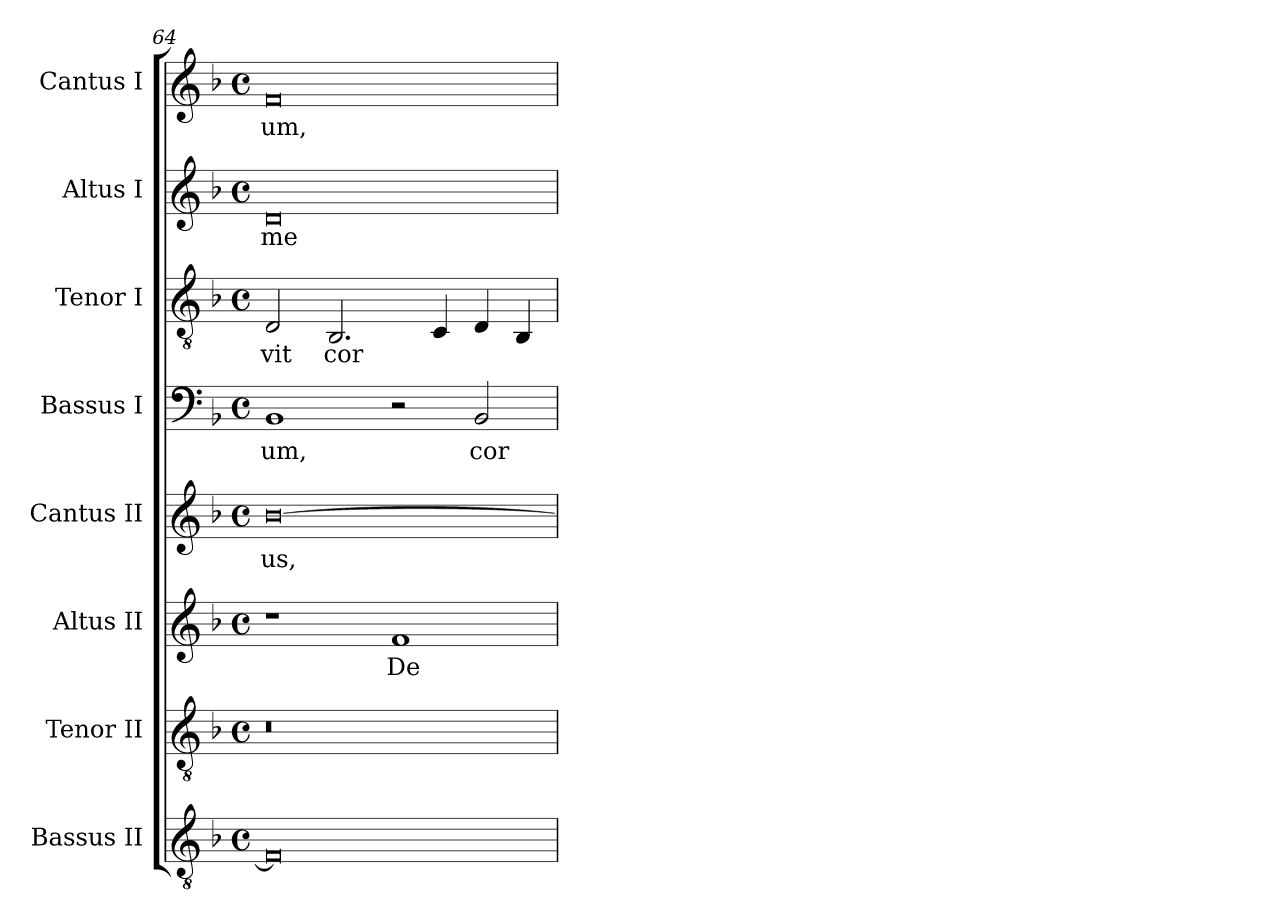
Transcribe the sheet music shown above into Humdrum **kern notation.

**kern	**kern	**kern	**text	**kern	**text	**kern	**text	**kern	**text	**kern	**text	**kern	**text
*part8	*part7	*part6	*part6	*part5	*part5	*part4	*part4	*part3	*part3	*part2	*part2	*part1	*part1
*staff8	*staff7	*staff6	*staff6	*staff5	*staff5	*staff4	*staff4	*staff3	*staff3	*staff2	*staff2	*staff1	*staff1
*I"Bassus II	*I"Tenor II	*I"Altus II	*	*I"Cantus II	*	*I"Bassus I	*	*I"Tenor I	*	*I"Altus I	*	*I"Cantus I	*
*clefGv2	*clefGv2	*clefG2	*	*clefG2	*	*clefF4	*	*clefGv2	*	*clefG2	*	*clefG2	*
*k[b-]	*k[b-]	*k[b-]	*	*k[b-]	*	*k[b-]	*	*k[b-]	*	*k[b-]	*	*k[b-]	*
*F:	*F:	*F:	*	*F:	*	*F:	*	*F:	*	*F:	*	*F:	*
*M4/4	*M4/4	*M4/4	*	*M4/4	*	*M4/4	*	*M4/4	*	*M4/4	*	*M4/4	*
*met(c)	*met(c)	*met(c)	*	*met(c)	*	*met(c)	*	*met(c)	*	*met(c)	*	*met(c)	*
=64	=64	=64	=64	=64	=64	=64	=64	=64	=64	=64	=64	=64	=64
!	!	!	!	!	!LO:LY:b:cj	!	!LO:LY:b:cj	!	!LO:LY:b:cj	!	!LO:LY:b:cj	!	!LO:LY:b:cj
0F]	0r	1r	.	[>0b-	-us,	1BB-	um,	2D/	vit	0d	me	0f	-um,
!	!	!	!	!	!	!	!	!	!LO:LY:b	!	!	!	!
.	.	.	.	.	.	.	.	2.BB-/	cor	.	.	.	.
!	!	!	!LO:LY:b:cj	!	!	!	!	!	!	!	!	!	!
.	.	1f	De-	.	.	2r	.	.	.	.	.	.	.
.	.	.	.	.	.	.	.	4C/	.	.	.	.	.
!	!	!	!	!	!	!	!LO:LY:b:cj	!	!	!	!	!	!
.	.	.	.	.	.	2BB-/	cor	4D/	.	.	.	.	.
.	.	.	.	.	.	.	.	4BB-/	.	.	.	.	.
=	=	=	=	=	=	=	=	=	=	=	=	=	=
*-	*-	*-	*-	*-	*-	*-	*-	*-	*-	*-	*-	*-	*-
